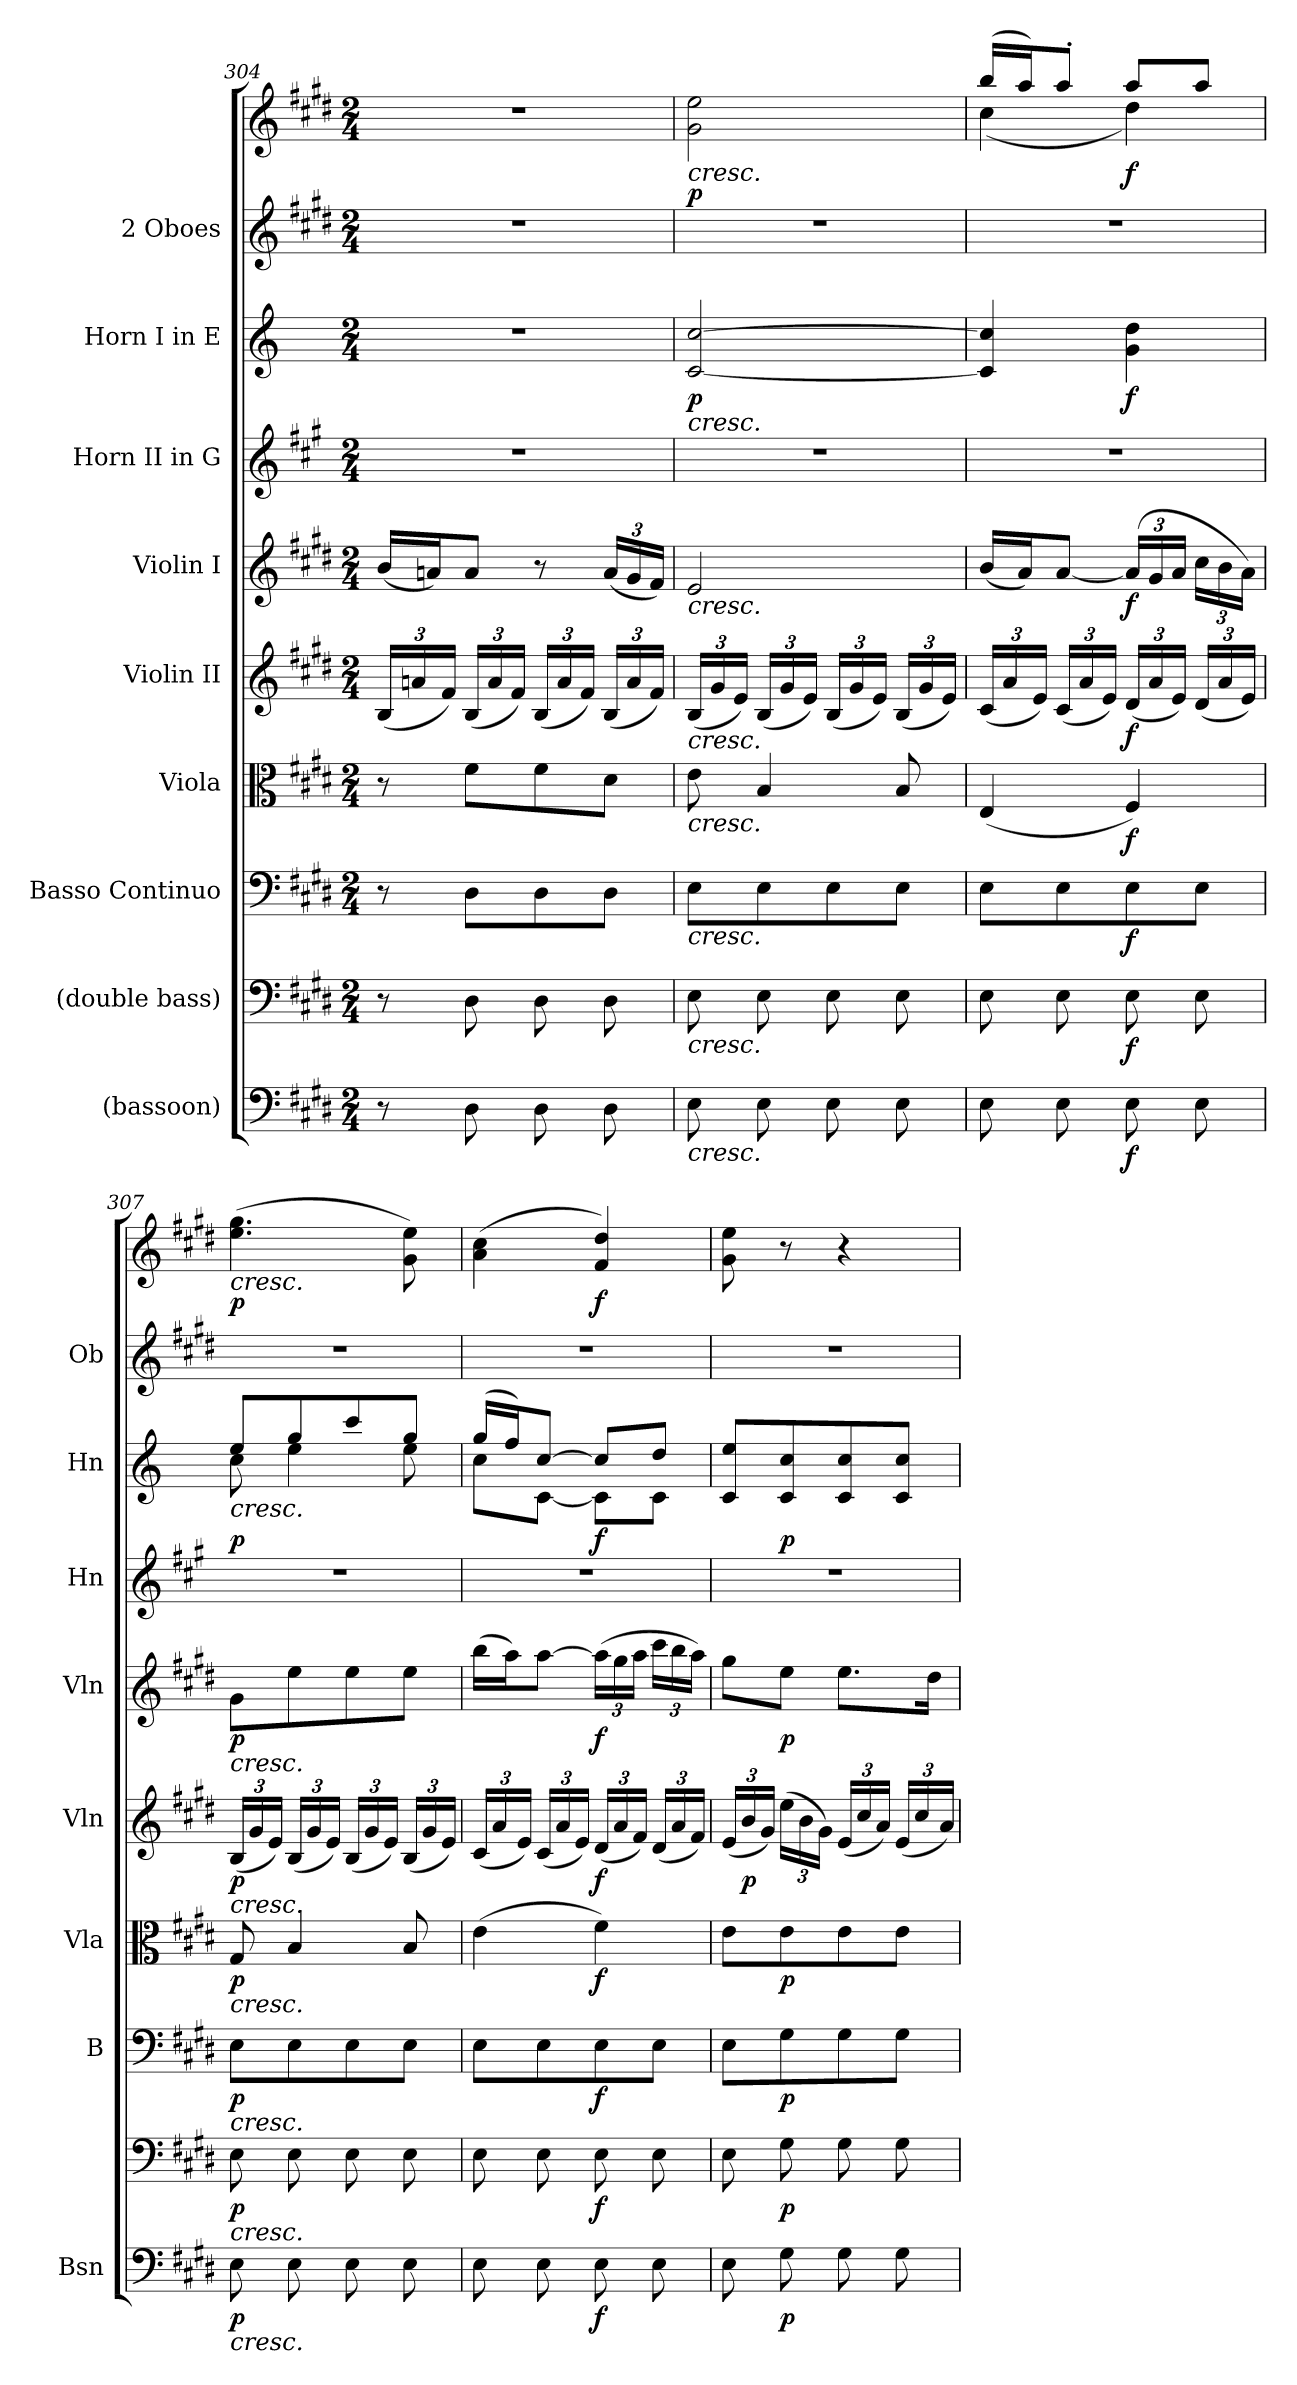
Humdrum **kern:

**kern	**dynam	**kern	**dynam	**kern	**dynam	**kern	**dynam	**kern	**dynam	**kern	**dynam	**kern	**kern	**dynam	**kern	**kern	**dynam
*part9	*part9	*part8	*part8	*part7	*part7	*part6	*part6	*part5	*part5	*part4	*part4	*part3	*part2	*part2	*part1	*part1	*part1
*staff10	*staff10	*staff9	*staff9	*staff8	*staff8	*staff7	*staff7	*staff6	*staff6	*staff5	*staff5	*staff4	*staff3	*staff3	*staff2	*staff1	*staff1/2
*I"(bassoon)	*	*I"(double bass)	*	*I"Basso Continuo	*	*I"Viola	*	*I"Violin II	*	*I"Violin I	*	*I"Horn II in G	*I"Horn I in E	*	*I"2 Oboes	*	*
*I'Bsn	*	*	*	*I'B	*	*I'Vla	*	*I'Vln	*	*I'Vln	*	*I'Hn	*I'Hn	*	*I'Ob	*	*
*clefF4	*	*clefF4	*	*clefF4	*	*clefC3	*	*clefG2	*	*clefG2	*	*clefG2	*clefG2	*	*clefG2	*clefG2	*
*	*	*	*	*	*	*	*	*	*	*	*	*ITrd3c5	*ITrd5c8	*	*	*	*
*k[f#c#g#d#]	*	*k[f#c#g#d#]	*	*k[f#c#g#d#]	*	*k[f#c#g#d#]	*	*k[f#c#g#d#]	*	*k[f#c#g#d#]	*	*k[f#c#g#d#]	*k[f#c#g#d#]	*	*k[f#c#g#d#]	*k[f#c#g#d#]	*
*M2/4	*	*M2/4	*	*M2/4	*	*M2/4	*	*M2/4	*	*M2/4	*	*M2/4	*M2/4	*	*M2/4	*M2/4	*
=304	=304	=304	=304	=304	=304	=304	=304	=304	=304	=304	=304	=304	=304	=304	=304	=304	=304
8r	.	8r	.	8r	.	8r	.	(24BLL	.	(16bLL	.	2r	2r	.	2r	2r	.
.	.	.	.	.	.	.	.	24an	.	.	.	.	.	.	.	.	.
.	.	.	.	.	.	.	.	.	.	16anJ)	.	.	.	.	.	.	.
.	.	.	.	.	.	.	.	24f#JJ)	.	.	.	.	.	.	.	.	.
8D#	.	8D#	.	8D#L	.	8f#L	.	(24BLL	.	8aJ	.	.	.	.	.	.	.
.	.	.	.	.	.	.	.	24a	.	.	.	.	.	.	.	.	.
.	.	.	.	.	.	.	.	24f#JJ)	.	.	.	.	.	.	.	.	.
8D#	.	8D#	.	8D#	.	8f#	.	(24BLL	.	8r	.	.	.	.	.	.	.
.	.	.	.	.	.	.	.	24a	.	.	.	.	.	.	.	.	.
.	.	.	.	.	.	.	.	24f#JJ)	.	.	.	.	.	.	.	.	.
8D#	.	8D#	.	8D#J	.	8d#J	.	(24BLL	.	(24aLL	.	.	.	.	.	.	.
.	.	.	.	.	.	.	.	24a	.	24g#	.	.	.	.	.	.	.
.	.	.	.	.	.	.	.	24f#JJ)	.	24f#JJ)	.	.	.	.	.	.	.
=305	=305	=305	=305	=305	=305	=305	=305	=305	=305	=305	=305	=305	=305	=305	=305	=305	=305
!	!	!	!	!	!	!	!	!	!	!	!	!	!	!	!	!LO:TX:b:i:t=cresc.	!
!	!	!	!	!	!	!	!	!	!	!	!	!	!LO:TX:b:i:t=cresc.	!	!	!	!
!	!	!	!	!	!	!	!	!	!	!LO:TX:b:i:t=cresc.	!	!	!	!	!	!	!
!	!	!	!	!	!	!	!	!LO:TX:b:i:t=cresc.	!	!	!	!	!	!	!	!	!
!	!	!	!	!	!	!LO:TX:b:i:t=cresc.	!	!	!	!	!	!	!	!	!	!	!
!	!	!	!	!LO:TX:b:i:t=cresc.	!	!	!	!	!	!	!	!	!	!	!	!	!
!	!	!LO:TX:b:i:t=cresc.	!	!	!	!	!	!	!	!	!	!	!	!	!	!	!
!LO:TX:b:i:t=cresc.	!	!	!	!	!	!	!	!	!	!	!	!	!	!	!	!	!
8E	.	8E	.	8EL	.	8e	.	(24BLL	.	2e	.	2r	[2E [2e	p	2r	2g# 2ee	p
.	.	.	.	.	.	.	.	24g#	.	.	.	.	.	.	.	.	.
.	.	.	.	.	.	.	.	24eJJ)	.	.	.	.	.	.	.	.	.
8E	.	8E	.	8E	.	4B	.	(24BLL	.	.	.	.	.	.	.	.	.
.	.	.	.	.	.	.	.	24g#	.	.	.	.	.	.	.	.	.
.	.	.	.	.	.	.	.	24eJJ)	.	.	.	.	.	.	.	.	.
8E	.	8E	.	8E	.	.	.	(24BLL	.	.	.	.	.	.	.	.	.
.	.	.	.	.	.	.	.	24g#	.	.	.	.	.	.	.	.	.
.	.	.	.	.	.	.	.	24eJJ)	.	.	.	.	.	.	.	.	.
8E	.	8E	.	8EJ	.	8B	.	(24BLL	.	.	.	.	.	.	.	.	.
.	.	.	.	.	.	.	.	24g#	.	.	.	.	.	.	.	.	.
.	.	.	.	.	.	.	.	24eJJ)	.	.	.	.	.	.	.	.	.
=306	=306	=306	=306	=306	=306	=306	=306	=306	=306	=306	=306	=306	=306	=306	=306	=306	=306
*	*	*	*	*	*	*	*	*	*	*	*	*	*	*	*	*^	*
8E	.	8E	.	8EL	.	(4E	.	(24c#LL	.	(16bLL	.	2r	4E] 4e]	.	2r	(16bbLL	(4cc#	.
.	.	.	.	.	.	.	.	24a	.	.	.	.	.	.	.	.	.	.
.	.	.	.	.	.	.	.	.	.	16aJ)	.	.	.	.	.	16aaJ)	.	.
.	.	.	.	.	.	.	.	24eJJ)	.	.	.	.	.	.	.	.	.	.
8E	.	8E	.	8E	.	.	.	(24c#LL	.	[8aJ	.	.	.	.	.	8aa'J	.	.
.	.	.	.	.	.	.	.	24a	.	.	.	.	.	.	.	.	.	.
.	.	.	.	.	.	.	.	24eJJ)	.	.	.	.	.	.	.	.	.	.
8E	f	8E	f	8E	f	4F#)	f	(24d#LL	f	(24aLL]	f	.	4B 4f#	f	.	8aaL	4dd#)	f
.	.	.	.	.	.	.	.	24a	.	24g#	.	.	.	.	.	.	.	.
.	.	.	.	.	.	.	.	24eJJ)	.	24aJJ	.	.	.	.	.	.	.	.
8E	.	8E	.	8EJ	.	.	.	(24d#LL	.	24cc#LL	.	.	.	.	.	8aaJ	.	.
.	.	.	.	.	.	.	.	24a	.	24b	.	.	.	.	.	.	.	.
.	.	.	.	.	.	.	.	24eJJ)	.	24aJJ)	.	.	.	.	.	.	.	.
*	*	*	*	*	*	*	*	*	*	*	*	*	*	*	*	*v	*v	*
=307	=307	=307	=307	=307	=307	=307	=307	=307	=307	=307	=307	=307	=307	=307	=307	=307	=307
*	*	*	*	*	*	*	*	*	*	*	*	*	*^	*	*	*	*
!	!	!	!	!	!	!	!	!	!	!	!	!	!	!	!	!	!LO:TX:b:i:t=cresc.	!
!	!	!	!	!	!	!	!	!	!	!	!	!	!LO:TX:b:i:t=cresc.	!	!	!	!	!
!	!	!	!	!	!	!	!	!	!	!LO:TX:b:i:t=cresc.	!	!	!	!	!	!	!	!
!	!	!	!	!	!	!	!	!LO:TX:b:i:t=cresc.	!	!	!	!	!	!	!	!	!	!
!	!	!	!	!	!	!LO:TX:b:i:t=cresc.	!	!	!	!	!	!	!	!	!	!	!	!
!	!	!	!	!LO:TX:b:i:t=cresc.	!	!	!	!	!	!	!	!	!	!	!	!	!	!
!	!	!LO:TX:b:i:t=cresc.	!	!	!	!	!	!	!	!	!	!	!	!	!	!	!	!
!LO:TX:b:i:t=cresc.	!	!	!	!	!	!	!	!	!	!	!	!	!	!	!	!	!	!
8E	p	8E	p	8EL	p	8G#	p	(24BLL	p	8g#L	p	2r	8g#L	8e	p	2r	(4.ee 4.gg#	p
.	.	.	.	.	.	.	.	24g#	.	.	.	.	.	.	.	.	.	.
.	.	.	.	.	.	.	.	24eJJ)	.	.	.	.	.	.	.	.	.	.
8E	.	8E	.	8E	.	4B	.	(24BLL	.	8ee	.	.	8b	4g#	.	.	.	.
.	.	.	.	.	.	.	.	24g#	.	.	.	.	.	.	.	.	.	.
.	.	.	.	.	.	.	.	24eJJ)	.	.	.	.	.	.	.	.	.	.
8E	.	8E	.	8E	.	.	.	(24BLL	.	8ee	.	.	8ee	.	.	.	.	.
.	.	.	.	.	.	.	.	24g#	.	.	.	.	.	.	.	.	.	.
.	.	.	.	.	.	.	.	24eJJ)	.	.	.	.	.	.	.	.	.	.
8E	.	8E	.	8EJ	.	8B	.	(24BLL	.	8eeJ	.	.	8bJ	8g#	.	.	8g# 8ee)	.
.	.	.	.	.	.	.	.	24g#	.	.	.	.	.	.	.	.	.	.
.	.	.	.	.	.	.	.	24eJJ)	.	.	.	.	.	.	.	.	.	.
=308	=308	=308	=308	=308	=308	=308	=308	=308	=308	=308	=308	=308	=308	=308	=308	=308	=308	=308
8E	.	8E	.	8EL	.	(4e	.	(24c#LL	.	(16bbLL	.	2r	(16bLL	8eL	.	2r	(4a 4cc#	.
.	.	.	.	.	.	.	.	24a	.	.	.	.	.	.	.	.	.	.
.	.	.	.	.	.	.	.	.	.	16aaJ)	.	.	16aJ)	.	.	.	.	.
.	.	.	.	.	.	.	.	24eJJ)	.	.	.	.	.	.	.	.	.	.
8E	.	8E	.	8E	.	.	.	(24c#LL	.	[8aaJ	.	.	[8eJ	[8EJ	.	.	.	.
.	.	.	.	.	.	.	.	24a	.	.	.	.	.	.	.	.	.	.
.	.	.	.	.	.	.	.	24eJJ)	.	.	.	.	.	.	.	.	.	.
8E	f	8E	f	8E	f	4f#)	f	(24d#LL	f	(24aaLL]	f	.	8eL]	8EL]	f	.	4f# 4dd#)	f
.	.	.	.	.	.	.	.	24a	.	24gg#	.	.	.	.	.	.	.	.
.	.	.	.	.	.	.	.	24f#JJ)	.	24aaJJ	.	.	.	.	.	.	.	.
8E	.	8E	.	8EJ	.	.	.	(24d#LL	.	24ccc#LL	.	.	8f#J	8EJ	.	.	.	.
.	.	.	.	.	.	.	.	24a	.	24bb	.	.	.	.	.	.	.	.
.	.	.	.	.	.	.	.	24f#JJ)	.	24aaJJ)	.	.	.	.	.	.	.	.
*	*	*	*	*	*	*	*	*	*	*	*	*	*v	*v	*	*	*	*
=309	=309	=309	=309	=309	=309	=309	=309	=309	=309	=309	=309	=309	=309	=309	=309	=309	=309
8E	.	8E	.	8EL	.	8eL	.	(24eLL	.	8gg#L	.	2r	8E 8g#L	.	2r	8g# 8ee	.
.	.	.	.	.	.	.	.	24b	p	.	.	.	.	.	.	.	.
.	.	.	.	.	.	.	.	24g#JJ)	.	.	.	.	.	.	.	.	.
8G#	p	8G#	p	8G#	p	8e	p	(24eeLL	.	8eeJ	p	.	8E 8e	p	.	8r	.
.	.	.	.	.	.	.	.	24b	.	.	.	.	.	.	.	.	.
.	.	.	.	.	.	.	.	24g#JJ)	.	.	.	.	.	.	.	.	.
8G#	.	8G#	.	8G#	.	8e	.	(24eLL	.	8.eeL	.	.	8E 8e	.	.	4r	.
.	.	.	.	.	.	.	.	24cc#	.	.	.	.	.	.	.	.	.
.	.	.	.	.	.	.	.	24aJJ)	.	.	.	.	.	.	.	.	.
8G#	.	8G#	.	8G#J	.	8eJ	.	(24eLL	.	.	.	.	8E 8eJ	.	.	.	.
.	.	.	.	.	.	.	.	24cc#	.	.	.	.	.	.	.	.	.
.	.	.	.	.	.	.	.	.	.	16dd#Jk	.	.	.	.	.	.	.
.	.	.	.	.	.	.	.	24aJJ)	.	.	.	.	.	.	.	.	.
=	=	=	=	=	=	=	=	=	=	=	=	=	=	=	=	=	=
*-	*-	*-	*-	*-	*-	*-	*-	*-	*-	*-	*-	*-	*-	*-	*-	*-	*-
